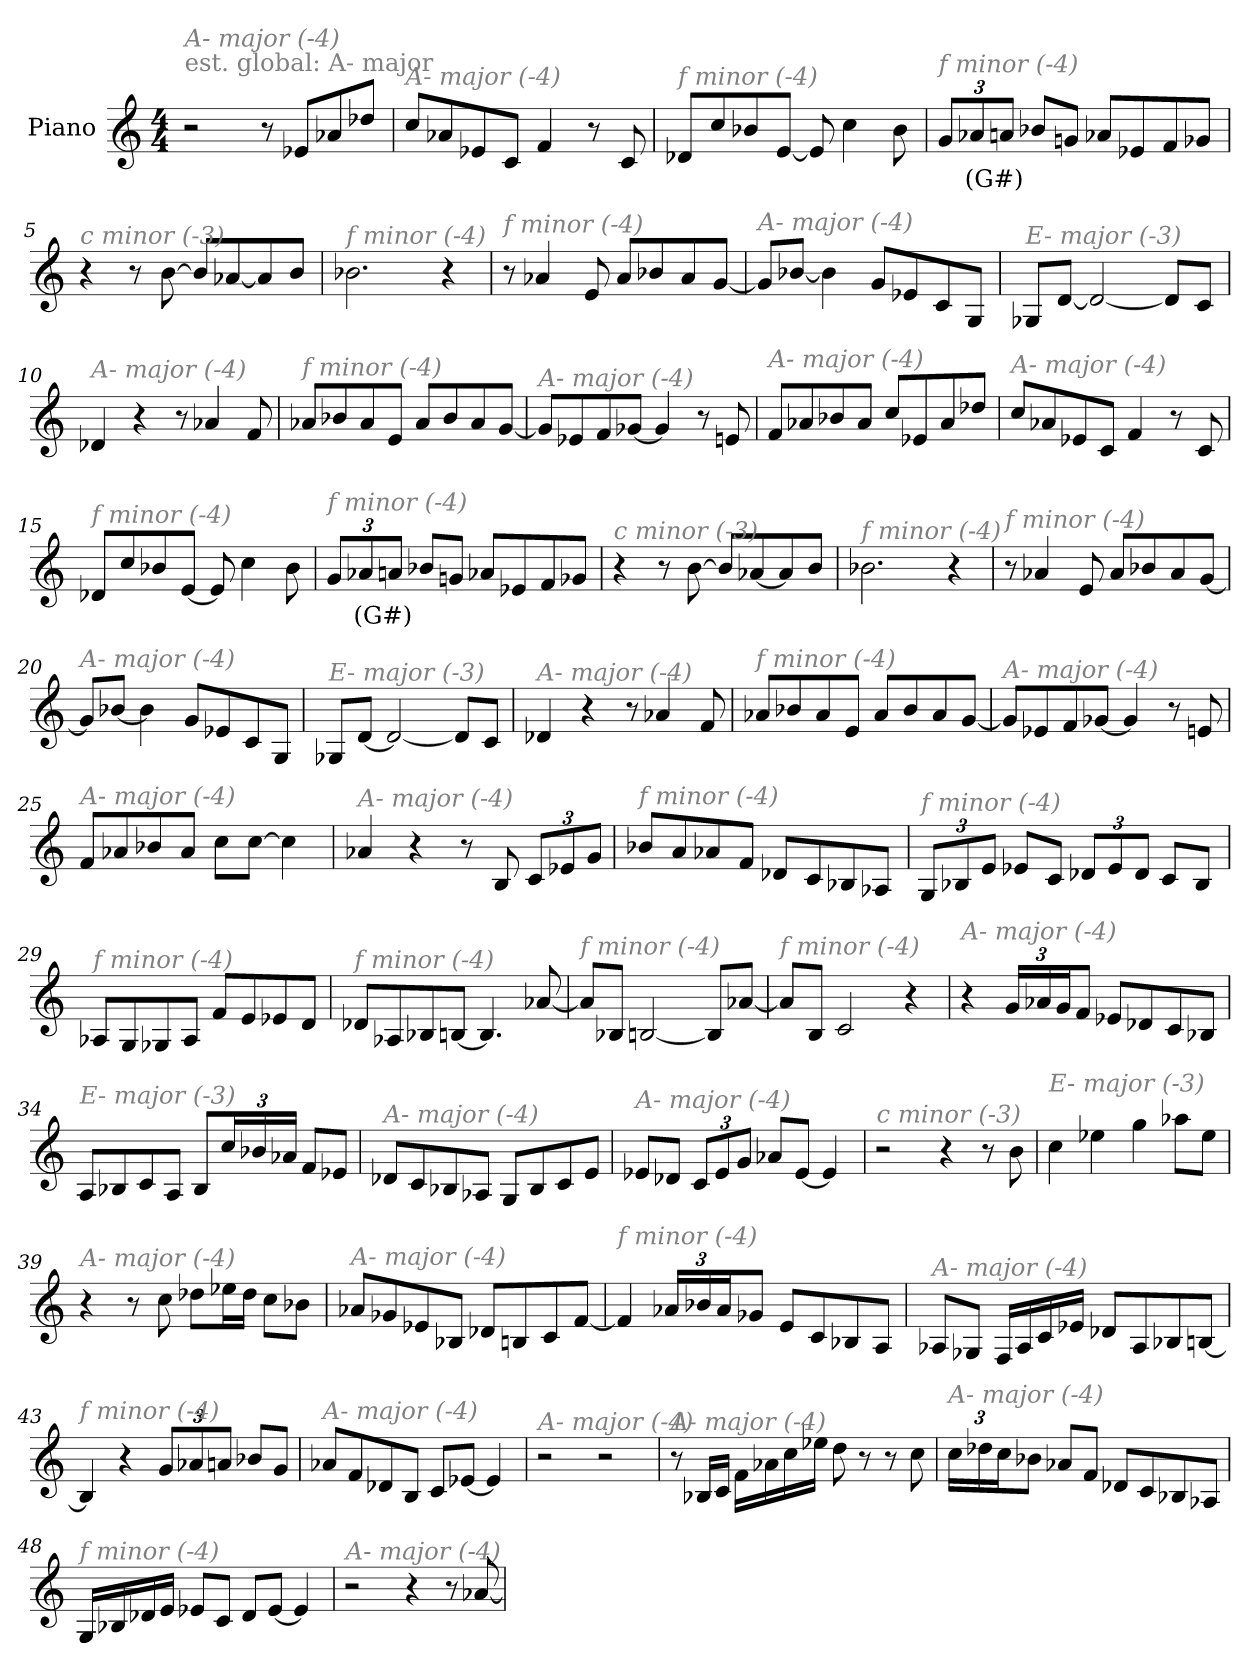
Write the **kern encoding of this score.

**kern	**text
*part1	*part1
*staff1	*staff1
*I"Piano	*
*I'Pno	*
*clefG2	*
*k[]	*
*M4/4	*
*MM220	*
=1	=1
!LO:TX:a:color=#808080:t=est. global&colon; A- major	!
!LO:TX:i:color=#808080:t=A- major (-4)	!
2r	.
8r	.
8e-X/L	.
8a-X/	.
8dd-X/J	.
=2	=2
!LO:TX:i:color=#808080:t=A- major (-4)	!
8cc/L	.
8a-X/	.
8e-X/	.
8c/J	.
4f/	.
8r	.
8c/	.
=3	=3
!LO:TX:i:color=#808080:t=f minor (-4)	!
8d-X/L	.
8cc/	.
8b-X/	.
[8e/J	.
8e/]	.
4cc\	.
8b-\	.
=4	=4
*Xbrackettup	*
!LO:TX:i:color=#808080:t=f minor (-4)	!
12g/L	.
12a-Xi/	(G#)
12a/J	.
8b-X/L	.
8gn/J	.
8a-X/L	.
8e-X/	.
8f/	.
8g-X/J	.
!!LO:LB:g=z
=5	=5
!LO:TX:i:color=#808080:t=c minor (-3)	!
4r	.
8r	.
[8b\	.
8b/L]	.
[8a-X/	.
8a-/]	.
8b/J	.
=6	=6
!LO:TX:i:color=#808080:t=f minor (-4)	!
2.b-X\	.
4r	.
=7	=7
!LO:TX:i:color=#808080:t=f minor (-4)	!
8r	.
4a-X/	.
8e/	.
8a-/L	.
8b-X/	.
8a-/	.
[8g/J	.
=8	=8
!LO:TX:i:color=#808080:t=A- major (-4)	!
8g/L]	.
[8b-X/J	.
4b-\]	.
8g/L	.
8e-X/	.
8c/	.
8G/J	.
=9	=9
!LO:TX:i:color=#808080:t=E- major (-3)	!
8G-X/L	.
[8d/J	.
2d/_	.
8d/L]	.
8c/J	.
!!LO:LB:g=z
=10	=10
!LO:TX:i:color=#808080:t=A- major (-4)	!
4d-X/	.
4r	.
8r	.
4a-X/	.
8f/	.
=11	=11
!LO:TX:i:color=#808080:t=f minor (-4)	!
8a-X/L	.
8b-X/	.
8a-/	.
8e/J	.
8a-/L	.
8b-/	.
8a-/	.
[8g/J	.
=12	=12
!LO:TX:i:color=#808080:t=A- major (-4)	!
8g/L]	.
8e-X/	.
8f/	.
[8g-X/J	.
4g-/]	.
8r	.
8en/	.
=13	=13
!LO:TX:i:color=#808080:t=A- major (-4)	!
8f/L	.
8a-X/	.
8b-X/	.
8a-/J	.
8cc/L	.
8e-X/	.
8a-/	.
8dd-X/J	.
!!LO:LB:g=z
=14	=14
!LO:TX:i:color=#808080:t=A- major (-4)	!
8cc/L	.
8a-X/	.
8e-X/	.
8c/J	.
4f/	.
8r	.
8c/	.
=15	=15
!LO:TX:i:color=#808080:t=f minor (-4)	!
8d-X/L	.
8cc/	.
8b-X/	.
[8e/J	.
8e/]	.
4cc\	.
8b-\	.
=16	=16
!LO:TX:i:color=#808080:t=f minor (-4)	!
12g/L	.
12a-Xi/	(G#)
12a/J	.
8b-X/L	.
8gn/J	.
8a-X/L	.
8e-X/	.
8f/	.
8g-X/J	.
=17	=17
!LO:TX:i:color=#808080:t=c minor (-3)	!
4r	.
8r	.
[8b\	.
8b/L]	.
[8a-X/	.
8a-/]	.
8b/J	.
=18	=18
!LO:TX:i:color=#808080:t=f minor (-4)	!
2.b-X\	.
4r	.
!!LO:LB:g=z
=19	=19
!LO:TX:i:color=#808080:t=f minor (-4)	!
8r	.
4a-X/	.
8e/	.
8a-/L	.
8b-X/	.
8a-/	.
[8g/J	.
=20	=20
!LO:TX:i:color=#808080:t=A- major (-4)	!
8g/L]	.
[8b-X/J	.
4b-\]	.
8g/L	.
8e-X/	.
8c/	.
8G/J	.
=21	=21
!LO:TX:i:color=#808080:t=E- major (-3)	!
8G-X/L	.
[8d/J	.
2d/_	.
8d/L]	.
8c/J	.
=22	=22
!LO:TX:i:color=#808080:t=A- major (-4)	!
4d-X/	.
4r	.
8r	.
4a-X/	.
8f/	.
=23	=23
!LO:TX:i:color=#808080:t=f minor (-4)	!
8a-X/L	.
8b-X/	.
8a-/	.
8e/J	.
8a-/L	.
8b-/	.
8a-/	.
[8g/J	.
!!LO:LB:g=z
=24	=24
!LO:TX:i:color=#808080:t=A- major (-4)	!
8g/L]	.
8e-X/	.
8f/	.
[8g-X/J	.
4g-/]	.
8r	.
8en/	.
=25	=25
!LO:TX:i:color=#808080:t=A- major (-4)	!
8f/L	.
8a-X/	.
8b-X/	.
8a-/J	.
8cc\L	.
[8cc\J	.
4cc\]	.
=26	=26
!LO:TX:i:color=#808080:t=A- major (-4)	!
4a-X/	.
4r	.
8r	.
8B/	.
12c/L	.
12e-X/	.
12g/J	.
=27	=27
!LO:TX:i:color=#808080:t=f minor (-4)	!
8b-X/L	.
8a/	.
8a-X/	.
8f/J	.
8d-X/L	.
8c/	.
8B-X/	.
8A-X/J	.
!!LO:LB:g=z
=28	=28
!LO:TX:i:color=#808080:t=f minor (-4)	!
12G/L	.
12B-X/	.
12e/J	.
8e-X/L	.
8c/J	.
12d-X/L	.
12e-/	.
12d-/J	.
8c/L	.
8B-/J	.
=29	=29
!LO:TX:i:color=#808080:t=f minor (-4)	!
8A-X/L	.
8G/	.
8G-X/	.
8A-/J	.
8f/L	.
8e/	.
8e-X/	.
8d/J	.
=30	=30
!LO:TX:i:color=#808080:t=f minor (-4)	!
8d-X/L	.
8A-X/	.
8B-X/	.
[8Bn/J	.
4.B/]	.
[8a-X/	.
=31	=31
!LO:TX:i:color=#808080:t=f minor (-4)	!
8a-/L]	.
8B-X/J	.
[2Bn/	.
8B/L]	.
[8a-X/J	.
!!LO:LB:g=z
=32	=32
!LO:TX:i:color=#808080:t=f minor (-4)	!
8a-/L]	.
8B/J	.
2c/	.
4r	.
=33	=33
!LO:TX:i:color=#808080:t=A- major (-4)	!
4r	.
24g/LL	.
24a-X/	.
24g/J	.
8f/J	.
8e-X/L	.
8d-X/	.
8c/	.
8B-X/J	.
=34	=34
!LO:TX:i:color=#808080:t=E- major (-3)	!
8A/L	.
8B-X/	.
8c/	.
8A/J	.
8B-/L	.
24cc/L	.
24b-X/	.
24a-X/JJ	.
8f/L	.
8e-X/J	.
=35	=35
!LO:TX:i:color=#808080:t=A- major (-4)	!
8d-X/L	.
8c/	.
8B-X/	.
8A-X/J	.
8G/L	.
8B-/	.
8c/	.
8e/J	.
!!LO:LB:g=z
=36	=36
!LO:TX:i:color=#808080:t=A- major (-4)	!
8e-X/L	.
8d-X/J	.
12c/L	.
12e-/	.
12g/J	.
8a-X/L	.
[8e-/J	.
4e-/]	.
=37	=37
!LO:TX:i:color=#808080:t=c minor (-3)	!
2r	.
4r	.
8r	.
8b\	.
=38	=38
!LO:TX:i:color=#808080:t=E- major (-3)	!
4cc\	.
4ee-X\	.
4gg\	.
8aa-X\L	.
8ee-\J	.
=39	=39
!LO:TX:i:color=#808080:t=A- major (-4)	!
4r	.
8r	.
8cc\	.
8dd-X\L	.
16ee-X\L	.
16dd-\JJ	.
8cc\L	.
8b-X\J	.
!!LO:LB:g=z
=40	=40
!LO:TX:i:color=#808080:t=A- major (-4)	!
8a-X/L	.
8g-X/	.
8e-X/	.
8B-X/J	.
8d-X/L	.
8Bn/	.
8c/	.
[8f/J	.
=41	=41
!LO:TX:i:color=#808080:t=f minor (-4)	!
4f/]	.
24a-X/LL	.
24b-X/	.
24a-/J	.
8g-X/J	.
8e/L	.
8c/	.
8B-X/	.
8A/J	.
=42	=42
!LO:TX:i:color=#808080:t=A- major (-4)	!
8A-X/L	.
8G-X/J	.
16F/LL	.
16A-/	.
16c/	.
16e-X/JJ	.
8d-X/L	.
8A-/	.
8B-X/	.
[8Bn/J	.
!!LO:PB:g=z
=43	=43
!LO:TX:i:color=#808080:t=f minor (-4)	!
4B/]	.
4r	.
12g/L	.
12a-X/	.
12an/J	.
8b-X/L	.
8g/J	.
=44	=44
!LO:TX:i:color=#808080:t=A- major (-4)	!
8a-X/L	.
8f/	.
8d-X/	.
8B/J	.
8c/L	.
[8e-X/J	.
4e-/]	.
=45	=45
!LO:TX:i:color=#808080:t=A- major (-4)	!
2r	.
2r	.
=46	=46
!LO:TX:i:color=#808080:t=A- major (-4)	!
8r	.
16B-X/LL	.
16c/JJ	.
16f\LL	.
16a-X\	.
16cc\	.
16ee-X\JJ	.
8dd\	.
8r	.
8r	.
8cc\	.
!!LO:LB:g=z
=47	=47
!LO:TX:i:color=#808080:t=A- major (-4)	!
24cc\LL	.
24dd-X\	.
24cc\J	.
8b-X\J	.
8a-X/L	.
8f/J	.
8d-X/L	.
8c/	.
8B-X/	.
8A-X/J	.
=48	=48
!LO:TX:i:color=#808080:t=f minor (-4)	!
16G/LL	.
16B-X/	.
16d-X/	.
16e/JJ	.
8e-X/L	.
8c/J	.
8d-/L	.
[8e-/J	.
4e-/]	.
=49	=49
!LO:TX:i:color=#808080:t=A- major (-4)	!
2r	.
4r	.
8r	.
[8a-X/	.
=	=
*-	*-
